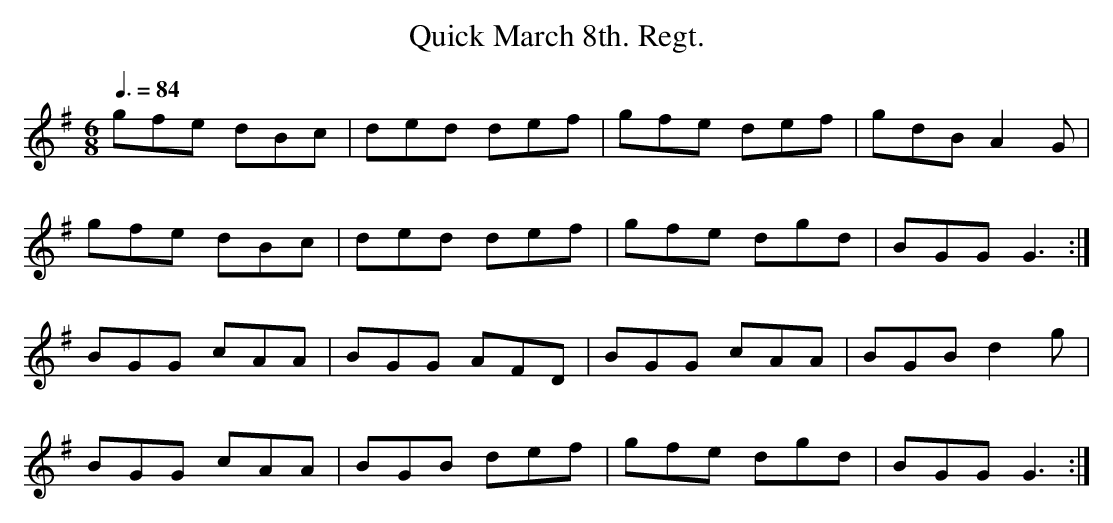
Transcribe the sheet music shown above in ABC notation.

X:1
T:Quick March 8th. Regt.
M:6/8
L:1/8
Q:3/8=84
K:G % Aird has two sharps, this must be a typo
gfe dBc | ded def | gfe def | gdB A2G |
gfe dBc | ded def | gfe dgd | BGG G3 :|
BGG cAA | BGG AFD | BGG cAA | BGB d2g |
BGG cAA | BGB def | gfe dgd | BGG G3 :|
